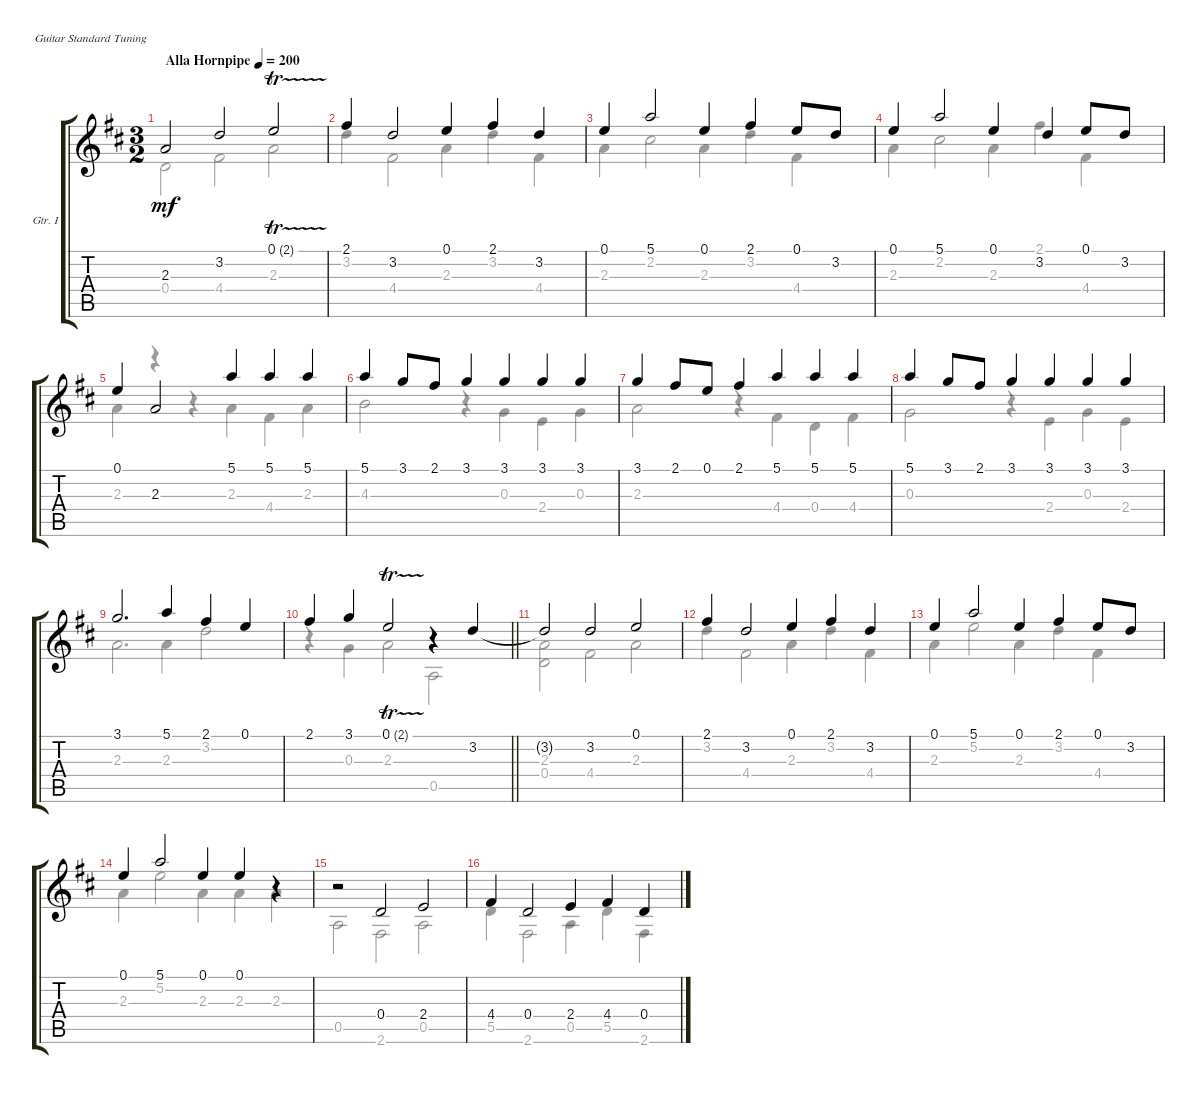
\bracketExtendMode groupsimilarinstruments
\firstSystemTrackNameOrientation horizontal
\otherSystemsTrackNameOrientation horizontal
\track ("Gtr. I" "Gtr. I") {instrument acousticguitarnylon}
\staff {score tabs}
\tuning (E4 B3 G3 D3 A2 E2)
\voice
\ts (3 2)
\tempo (200 "Alla Hornpipe")
\clef g2
\ks d
2.3.2{dy mf instrument acousticguitarnylon} 3.2.2 0.1{tr (2 16)}.2 |
2.1.4 3.2.2 0.1.4 2.1.4 3.2.4 |
0.1.4 5.1.2 0.1.4 2.1.4 0.1.8 3.2.8 |
0.1.4 5.1.2 0.1.4 3.2.4 0.1.8 3.2.8 |
0.1.4 2.3.2 5.1.4 5.1.4 5.1.4 |
5.1.4 3.1.8 2.1.8 3.1.4 3.1.4 3.1.4 3.1.4 |
3.1.4 2.1.8 0.1.8 2.1.4 5.1.4 5.1.4 5.1.4 |
5.1.4 3.1.8 2.1.8 3.1.4 3.1.4 3.1.4 3.1.4 |
3.1.2{d} 5.1.4 2.1.4 0.1.4 |
\barLineRight lightlight
2.1.4 3.1.4 0.1{tr (2 16)}.2 r.4 3.2.4 |
3.2{t}.2 3.2.2 0.1.2 |
2.1.4 3.2.2 0.1.4 2.1.4 3.2.4 |
0.1.4 5.1.2 0.1.4 2.1.4 0.1.8 3.2.8 |
0.1.4 5.1.2 0.1.4 0.1.4 r.4 |
r.2 0.4.2 2.4.2 |
4.4.4 0.4.2 2.4.4 4.4.4 0.4.4
\voice
\clef g2
\ottava regular
\simile none
\ks d
0.4.2{dy mf} 4.4.2 2.3.2 |
3.2.4 4.4.2 2.3.4 3.2.4 4.4.4 |
2.3.4 2.2.2 2.3.4 3.2.4 4.4.4 |
2.3.4 2.2.2 2.3.4 2.1.4 4.4.4 |
2.3.4 r.4 r.4 2.3.4 4.4.4 2.3.4 |
4.3.2 r.4 0.3.4 2.4.4 0.3.4 |
2.3.2 r.4 4.4.4 0.4.4 4.4.4 |
0.3.2 r.4 2.4.4 0.3.4 2.4.4 |
2.3.2{d} 2.3.4 3.2.2 |
\barLineRight lightlight
r.4 0.3.4 2.3.2 0.5.2 |
(2.3 0.4).2 4.4.2 2.3.2 |
3.2.4 4.4.2 2.3.4 3.2.4 4.4.4 |
2.3.4 5.2.2 2.3.4 3.2.4 4.4.4 |
2.3.4 5.2.2 2.3.4 2.3.4 2.3.4 |
0.5.2 2.6.2 0.5.2 |
5.5.4 2.6.2 0.5.4 5.5.4 2.6.4
